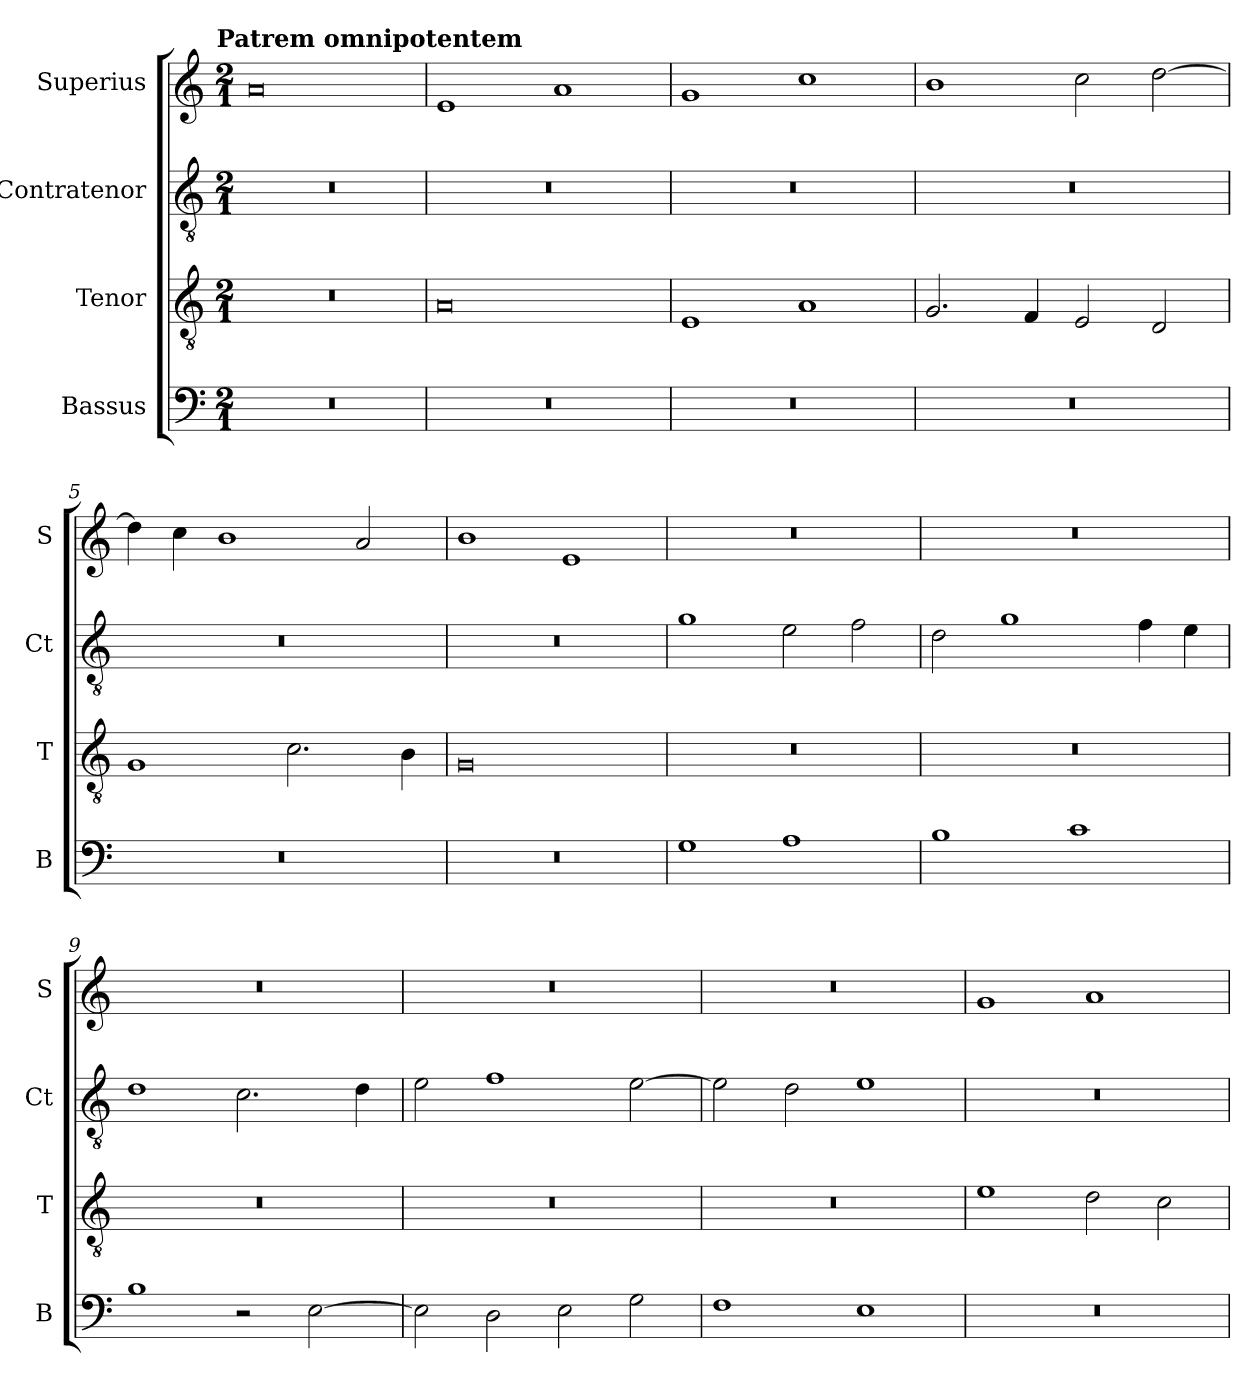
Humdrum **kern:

**kern	**kern	**kern	**kern
*part4	*part3	*part2	*part1
*staff4	*staff3	*staff2	*staff1
*I"Bassus	*I"Tenor	*I"Contratenor	*I"Superius
*I'B	*I'T	*I'Ct	*I'S
*clefF4	*clefGv2	*clefGv2	*clefG2
*k[]	*k[]	*k[]	*k[]
!!LO:TX:omd:t=Patrem omnipotentem
*M2/1	*M2/1	*M2/1	*M2/1
=1	=1	=1	=1
0r	0r	0r	0a
=2	=2	=2	=2
0r	0A	0r	1e
.	.	.	1a
=3	=3	=3	=3
0r	1E	0r	1g
.	1A	.	1cc
=4	=4	=4	=4
0r	2.G/	0r	1b
.	4F/	.	.
.	2E/	.	2cc\
.	2D/	.	[2dd\
=5	=5	=5	=5
0r	1G	0r	4dd\]
.	.	.	4cc\
.	.	.	1b
.	2.c\	.	.
.	.	.	2a/
.	4B\	.	.
=6	=6	=6	=6
0r	0G	0r	1b
.	.	.	1e
=7	=7	=7	=7
1G	0r	1g	0r
1A	.	2e\	.
.	.	2f\	.
=8	=8	=8	=8
1B	0r	2d\	0r
.	.	1g	.
1c	.	.	.
.	.	4f\	.
.	.	4e\	.
=9	=9	=9	=9
1B	0r	1d	0r
2r	.	2.c\	.
[2E\	.	.	.
.	.	4d\	.
=10	=10	=10	=10
2E\]	0r	2e\	0r
2D\	.	1f	.
2E\	.	.	.
2G\	.	[2e\	.
=11	=11	=11	=11
1F	0r	2e\]	0r
.	.	2d\	.
1E	.	1e	.
=12	=12	=12	=12
0r	1e	0r	1g
.	2d\	.	1a
.	2c\	.	.
=	=	=	=
*-	*-	*-	*-
